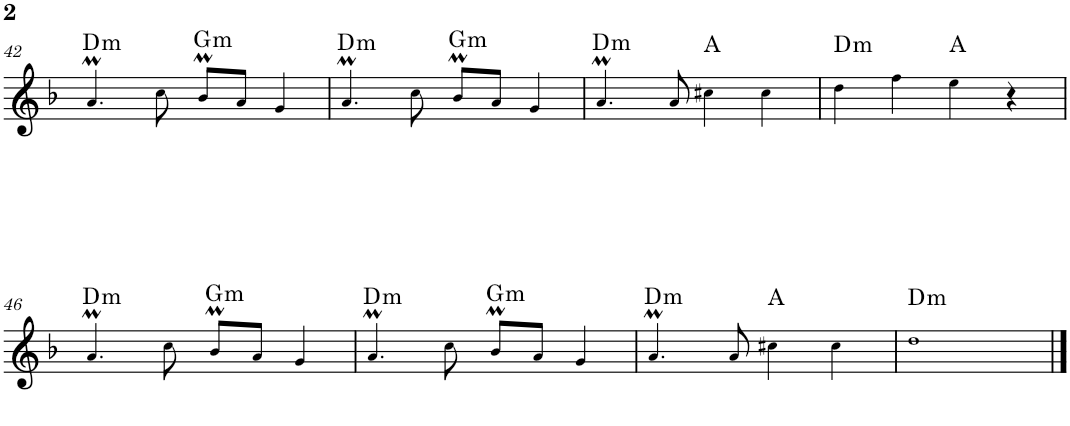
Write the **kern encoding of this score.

**kern	**harte
*part1	*part1
*staff1	*
*I"Piano	*
*I'Pno.	*
!!LO:PB:g=z
*clefG2	*
*k[b-]	*
*M4/4	*
=42	=42
!	!LO:H:kt=m
4.am!/	D:min
8cc!\	.
!	!LO:H:kt=m
8b-M!/L	G:min
8a!/J	.
4g!/	.
=43	=43
!	!LO:H:kt=m
4.am!/	D:min
8cc!\	.
!	!LO:H:kt=m
8b-M!/L	G:min
8a!/J	.
4g!/	.
=44	=44
!	!LO:H:kt=m
4.am!/	D:min
8a!/	.
4cc#X!\	A:maj
4cc#!\	.
=45	=45
!	!LO:H:kt=m
4dd!\	D:min
4ff!\	.
4ee!\	A:maj
4r	.
!!LO:LB:g=z
=46	=46
!	!LO:H:kt=m
4.am!/	D:min
8cc!\	.
!	!LO:H:kt=m
8b-M!/L	G:min
8a!/J	.
4g!/	.
=47	=47
!	!LO:H:kt=m
4.am!/	D:min
8cc!\	.
!	!LO:H:kt=m
8b-M!/L	G:min
8a!/J	.
4g!/	.
=48	=48
!	!LO:H:kt=m
4.am!/	D:min
8a!/	.
4cc#X!\	A:maj
4cc#!\	.
=49	=49
!	!LO:H:kt=m
1dd!	D:min
==	==
*-	*-
